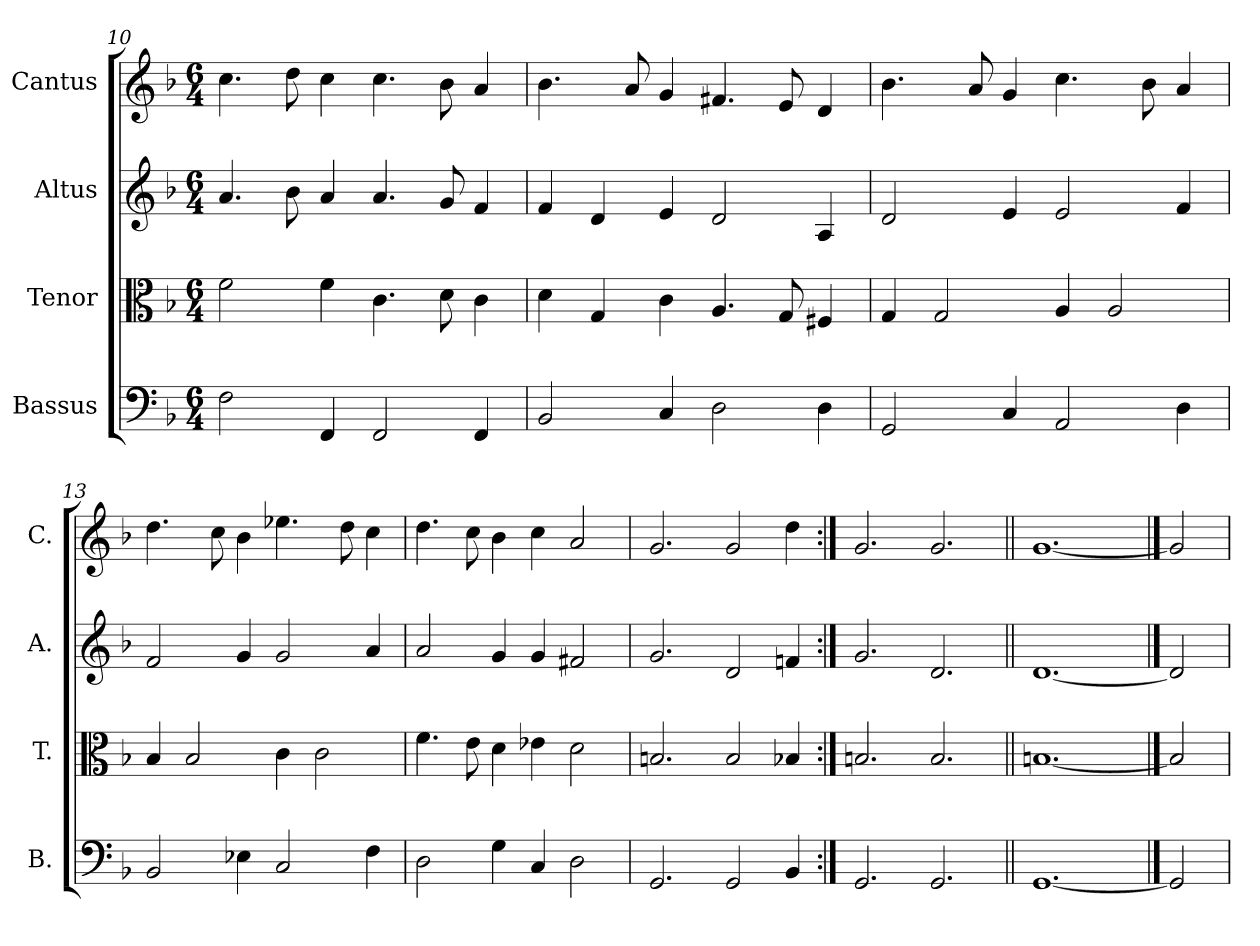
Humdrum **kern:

**kern	**kern	**kern	**kern
*part4	*part3	*part2	*part1
*staff4	*staff3	*staff2	*staff1
*I"Bassus	*I"Tenor	*I"Altus	*I"Cantus
*I'B.	*I'T.	*I'A.	*I'C.
*clefF4	*clefC3	*clefG2	*clefG2
*k[b-]	*k[b-]	*k[b-]	*k[b-]
*d:	*d:	*d:	*d:
*M6/4	*M6/4	*M6/4	*M6/4
=10	=10	=10	=10
2F\	2f\	4.a/	4.cc\
.	.	8b-\	8dd\
4FF/	4f\	4a/	4cc\
2FF/	4.c\	4.a/	4.cc\
.	8d\	8g/	8b-\
4FF/	4c\	4f/	4a/
=11	=11	=11	=11
2BB-/	4d\	4f/	4.b-\
.	4G/	4d/	.
.	.	.	8a/
4C/	4c\	4e/	4g/
2D\	4.A/	2d/	4.f#X/
.	8G/	.	8e/
4D\	4F#X/	4A/	4d/
=12	=12	=12	=12
2GG/	4G/	2d/	4.b-\
.	2G/	.	.
.	.	.	8a/
4C/	.	4e/	4g/
2AA/	4A/	2e/	4.cc\
.	2A/	.	.
.	.	.	8b-\
4D\	.	4f/	4a/
=13	=13	=13	=13
2BB-/	4B-/	2f/	4.dd\
.	2B-/	.	.
.	.	.	8cc\
4E-X\	.	4g/	4b-\
2C/	4c\	2g/	4.ee-X\
.	2c\	.	.
.	.	.	8dd\
4F\	.	4a/	4cc\
=14	=14	=14	=14
2D\	4.f\	2a/	4.dd\
.	8e\	.	8cc\
4G\	4d\	4g/	4b-\
4C/	4e-X\	4g/	4cc\
2D\	2d\	2f#X/	2a/
=15	=15	=15	=15
2.GG/	2.Bn/	2.g/	2.g/
2GG/	2B/	2d/	2g/
4BB-/	4B-X/	4fn/	4dd\
=16:|!	=16:|!	=16:|!	=16:|!
2.GG/	2.Bn/	2.g/	2.g/
2.GG/	2.B/	2.d/	2.g/
=17||	=17||	=17||	=17||
[1.GG	[1.Bn	[1.d	[1.g
==18	==18	==18	==18
2GG]	2B]	2d]	2g]
=	=	=	=
*-	*-	*-	*-
